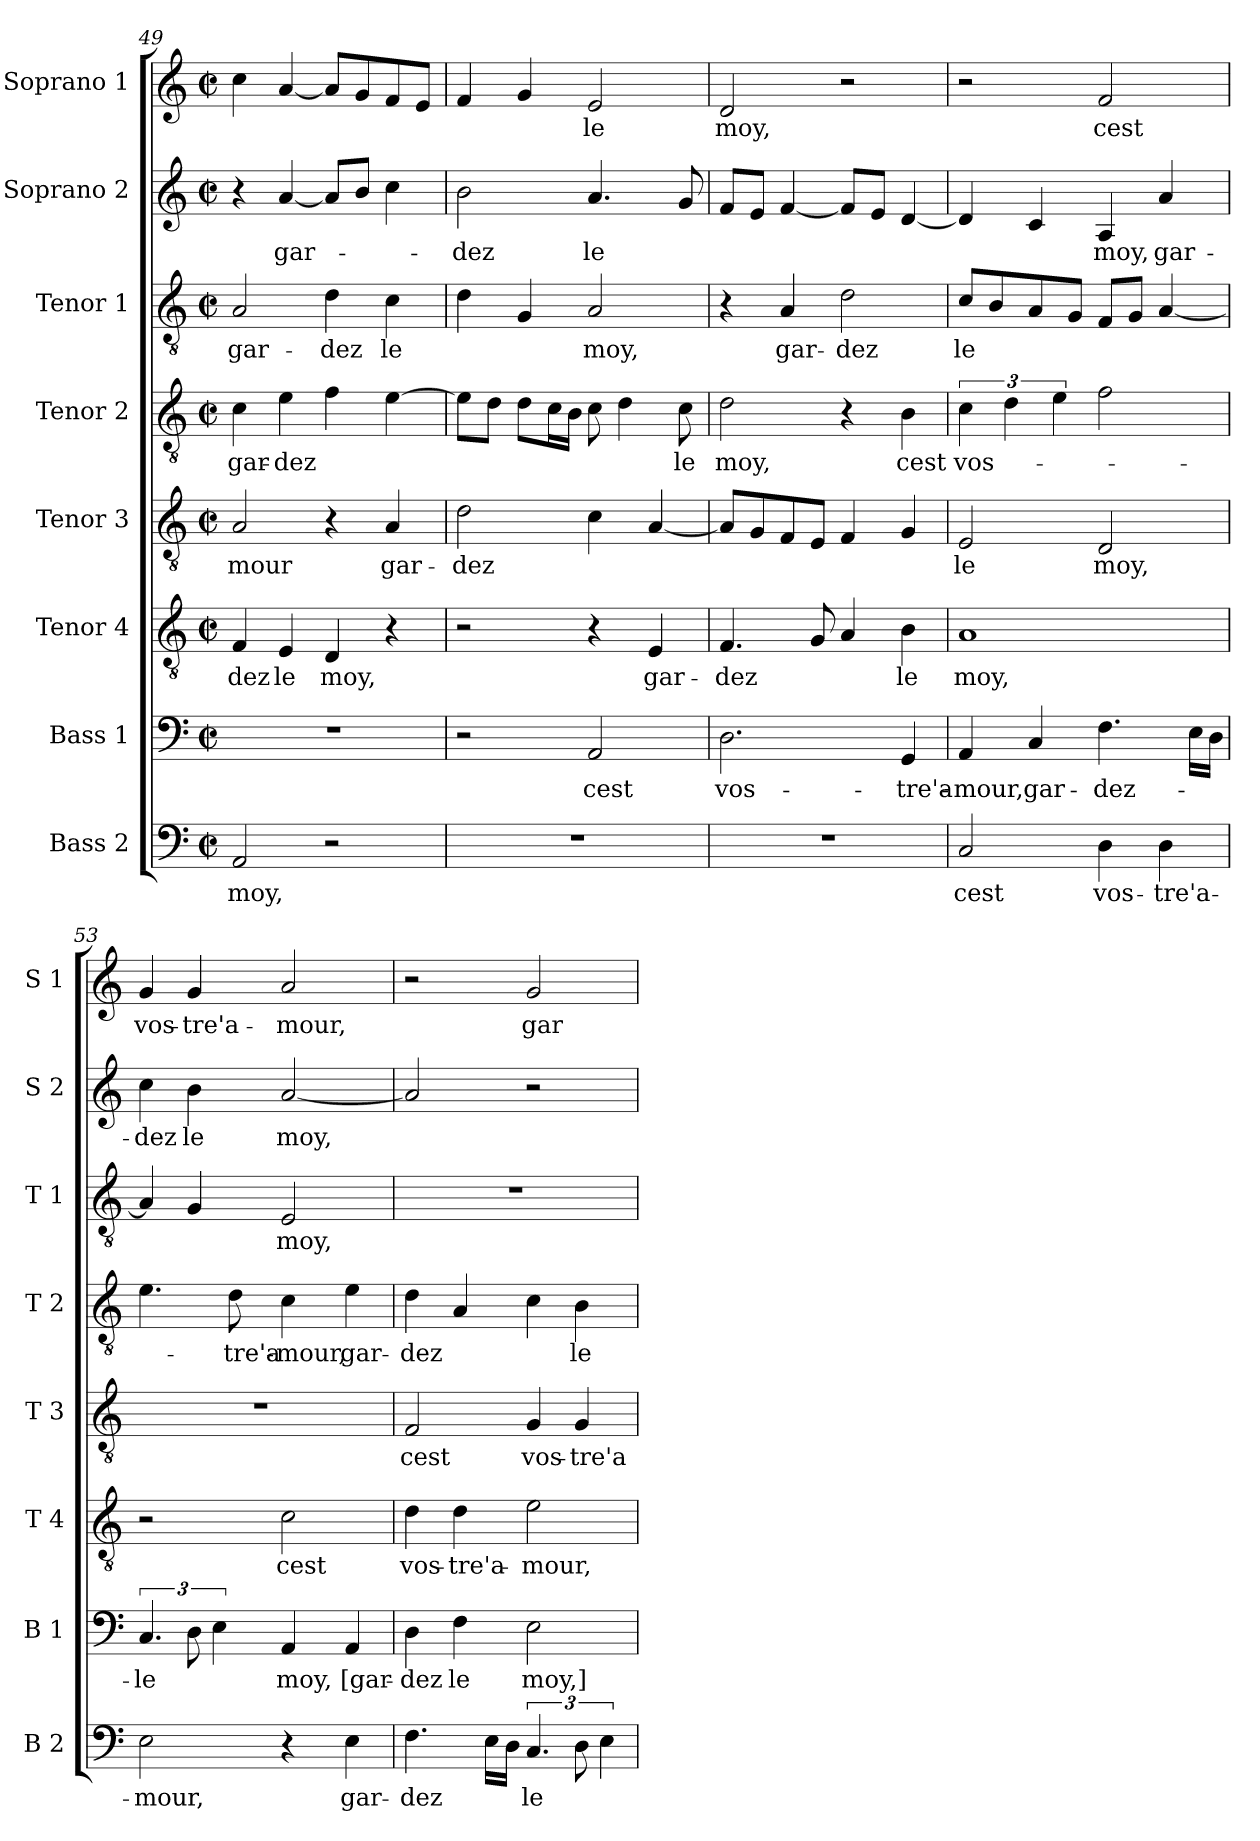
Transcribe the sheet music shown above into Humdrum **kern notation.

**kern	**text	**kern	**text	**kern	**text	**kern	**text	**kern	**text	**kern	**text	**kern	**text	**kern	**text
*part8	*part8	*part7	*part7	*part6	*part6	*part5	*part5	*part4	*part4	*part3	*part3	*part2	*part2	*part1	*part1
*staff8	*staff8	*staff7	*staff7	*staff6	*staff6	*staff5	*staff5	*staff4	*staff4	*staff3	*staff3	*staff2	*staff2	*staff1	*staff1
*I"Bass 2	*	*I"Bass 1	*	*I"Tenor 4	*	*I"Tenor 3	*	*I"Tenor 2	*	*I"Tenor 1	*	*I"Soprano 2	*	*I"Soprano 1	*
*I'B 2	*	*I'B 1	*	*I'T 4	*	*I'T 3	*	*I'T 2	*	*I'T 1	*	*I'S 2	*	*I'S 1	*
*clefF4	*	*clefF4	*	*clefGv2	*	*clefGv2	*	*clefGv2	*	*clefGv2	*	*clefG2	*	*clefG2	*
*k[]	*	*k[]	*	*k[]	*	*k[]	*	*k[]	*	*k[]	*	*k[]	*	*k[]	*
*C:	*	*C:	*	*C:	*	*C:	*	*C:	*	*C:	*	*C:	*	*C:	*
*M2/2	*	*M2/2	*	*M2/2	*	*M2/2	*	*M2/2	*	*M2/2	*	*M2/2	*	*M2/2	*
*met(c|)	*	*met(c|)	*	*met(c|)	*	*met(c|)	*	*met(c|)	*	*met(c|)	*	*met(c|)	*	*met(c|)	*
=49	=49	=49	=49	=49	=49	=49	=49	=49	=49	=49	=49	=49	=49	=49	=49
2AA/	moy,	1r	.	4F/	-dez	2A/	-mour	4c\	gar-	2A/	gar-	4r	.	4cc\	.
.	.	.	.	4E/	le	.	.	4e\	-dez	.	.	[4a/	gar-	[4a/	.
2r	.	.	.	4D/	moy,	4r	.	4f\	.	4d\	-dez	8a/L]	.	8a/L]	.
.	.	.	.	.	.	.	.	.	.	.	.	8b/J	.	8g/	.
.	.	.	.	4r	.	4A/	gar-	[4e\	.	4c\	le	4cc\	.	8f/	.
.	.	.	.	.	.	.	.	.	.	.	.	.	.	8e/J	.
=50	=50	=50	=50	=50	=50	=50	=50	=50	=50	=50	=50	=50	=50	=50	=50
1r	.	2r	.	2r	.	2d\	-dez	8e\L]	.	4d\	.	2b\	-dez	4f/	.
.	.	.	.	.	.	.	.	8d\J	.	.	.	.	.	.	.
.	.	.	.	.	.	.	.	8d\L	.	4G/	.	.	.	4g/	.
.	.	.	.	.	.	.	.	16c\L	.	.	.	.	.	.	.
.	.	.	.	.	.	.	.	16B\JJ	.	.	.	.	.	.	.
.	.	2AA/	cest	4r	.	4c\	.	8c\	.	2A/	moy,	4.a/	le	2e/	le
.	.	.	.	.	.	.	.	4d\	.	.	.	.	.	.	.
.	.	.	.	4E/	gar-	[4A/	.	.	.	.	.	.	.	.	.
.	.	.	.	.	.	.	.	8c\	le	.	.	8g/	.	.	.
=51	=51	=51	=51	=51	=51	=51	=51	=51	=51	=51	=51	=51	=51	=51	=51
1r	.	2.D\	vos-	4.F/	-dez	8A/L]	.	2d\	moy,	4r	.	8f/L	.	2d/	moy,
.	.	.	.	.	.	8G/	.	.	.	.	.	8e/J	.	.	.
.	.	.	.	.	.	8F/	.	.	.	4A/	gar-	[4f/	.	.	.
.	.	.	.	8G/	.	8E/J	.	.	.	.	.	.	.	.	.
.	.	.	.	4A/	.	4F/	.	4r	.	2d\	-dez	8f/L]	.	2r	.
.	.	.	.	.	.	.	.	.	.	.	.	8e/J	.	.	.
.	.	4GG/	-tre'a-	4B\	le	4G/	.	4B\	cest	.	.	[4d/	.	.	.
=52	=52	=52	=52	=52	=52	=52	=52	=52	=52	=52	=52	=52	=52	=52	=52
2C/	cest	4AA/	-mour,	1A	moy,	2E/	le	6c\	vos-	8c/L	le	4d/]	.	2r	.
.	.	.	.	.	.	.	.	.	.	8B/	.	.	.	.	.
.	.	.	.	.	.	.	.	6d\	.	.	.	.	.	.	.
.	.	4C/	gar-	.	.	.	.	.	.	8A/	.	4c/	.	.	.
.	.	.	.	.	.	.	.	6e\	.	.	.	.	.	.	.
.	.	.	.	.	.	.	.	.	.	8G/J	.	.	.	.	.
4D\	vos-	4.F\	-dez-	.	.	2D/	moy,	2f\	.	8F/L	.	4A/	moy,	2f/	cest
.	.	.	.	.	.	.	.	.	.	8G/J	.	.	.	.	.
4D\	-tre'a-	.	.	.	.	.	.	.	.	[4A/	.	4a/	gar-	.	.
.	.	16E\LL	.	.	.	.	.	.	.	.	.	.	.	.	.
.	.	16D\JJ	.	.	.	.	.	.	.	.	.	.	.	.	.
!!LO:LB:g=z
=53	=53	=53	=53	=53	=53	=53	=53	=53	=53	=53	=53	=53	=53	=53	=53
2E\	-mour,	6.C/	-le	2r	.	1r	.	4.e\	.	4A/]	.	4cc\	-dez	4g/	vos-
.	.	12D\	.	.	.	.	.	.	.	4G/	.	4b\	le	4g/	-tre'a-
.	.	6E\	.	.	.	.	.	.	.	.	.	.	.	.	.
.	.	.	.	.	.	.	.	8d\	-tre'a-	.	.	.	.	.	.
4r	.	4AA/	moy,	2c\	cest	.	.	4c\	-mour,	2E/	moy,	[2a/	moy,	2a/	-mour,
4E\	gar-	4AA/	[gar-	.	.	.	.	4e\	gar-	.	.	.	.	.	.
=54	=54	=54	=54	=54	=54	=54	=54	=54	=54	=54	=54	=54	=54	=54	=54
4.F\	-dez	4D\	-dez	4d\	vos-	2F/	cest	4d\	-dez	1r	.	2a/]	.	2r	.
.	.	4F\	le	4d\	-tre'a-	.	.	4A/	.	.	.	.	.	.	.
16E\LL	.	.	.	.	.	.	.	.	.	.	.	.	.	.	.
16D\JJ	.	.	.	.	.	.	.	.	.	.	.	.	.	.	.
6.C/	le	2E\	moy,]	2e\	-mour,	4G/	vos-	4c\	.	.	.	2r	.	2g/	gar-
12D\	.	.	.	.	.	4G/	-tre'a-	4B\	le	.	.	.	.	.	.
6E\	.	.	.	.	.	.	.	.	.	.	.	.	.	.	.
=	=	=	=	=	=	=	=	=	=	=	=	=	=	=	=
*-	*-	*-	*-	*-	*-	*-	*-	*-	*-	*-	*-	*-	*-	*-	*-
